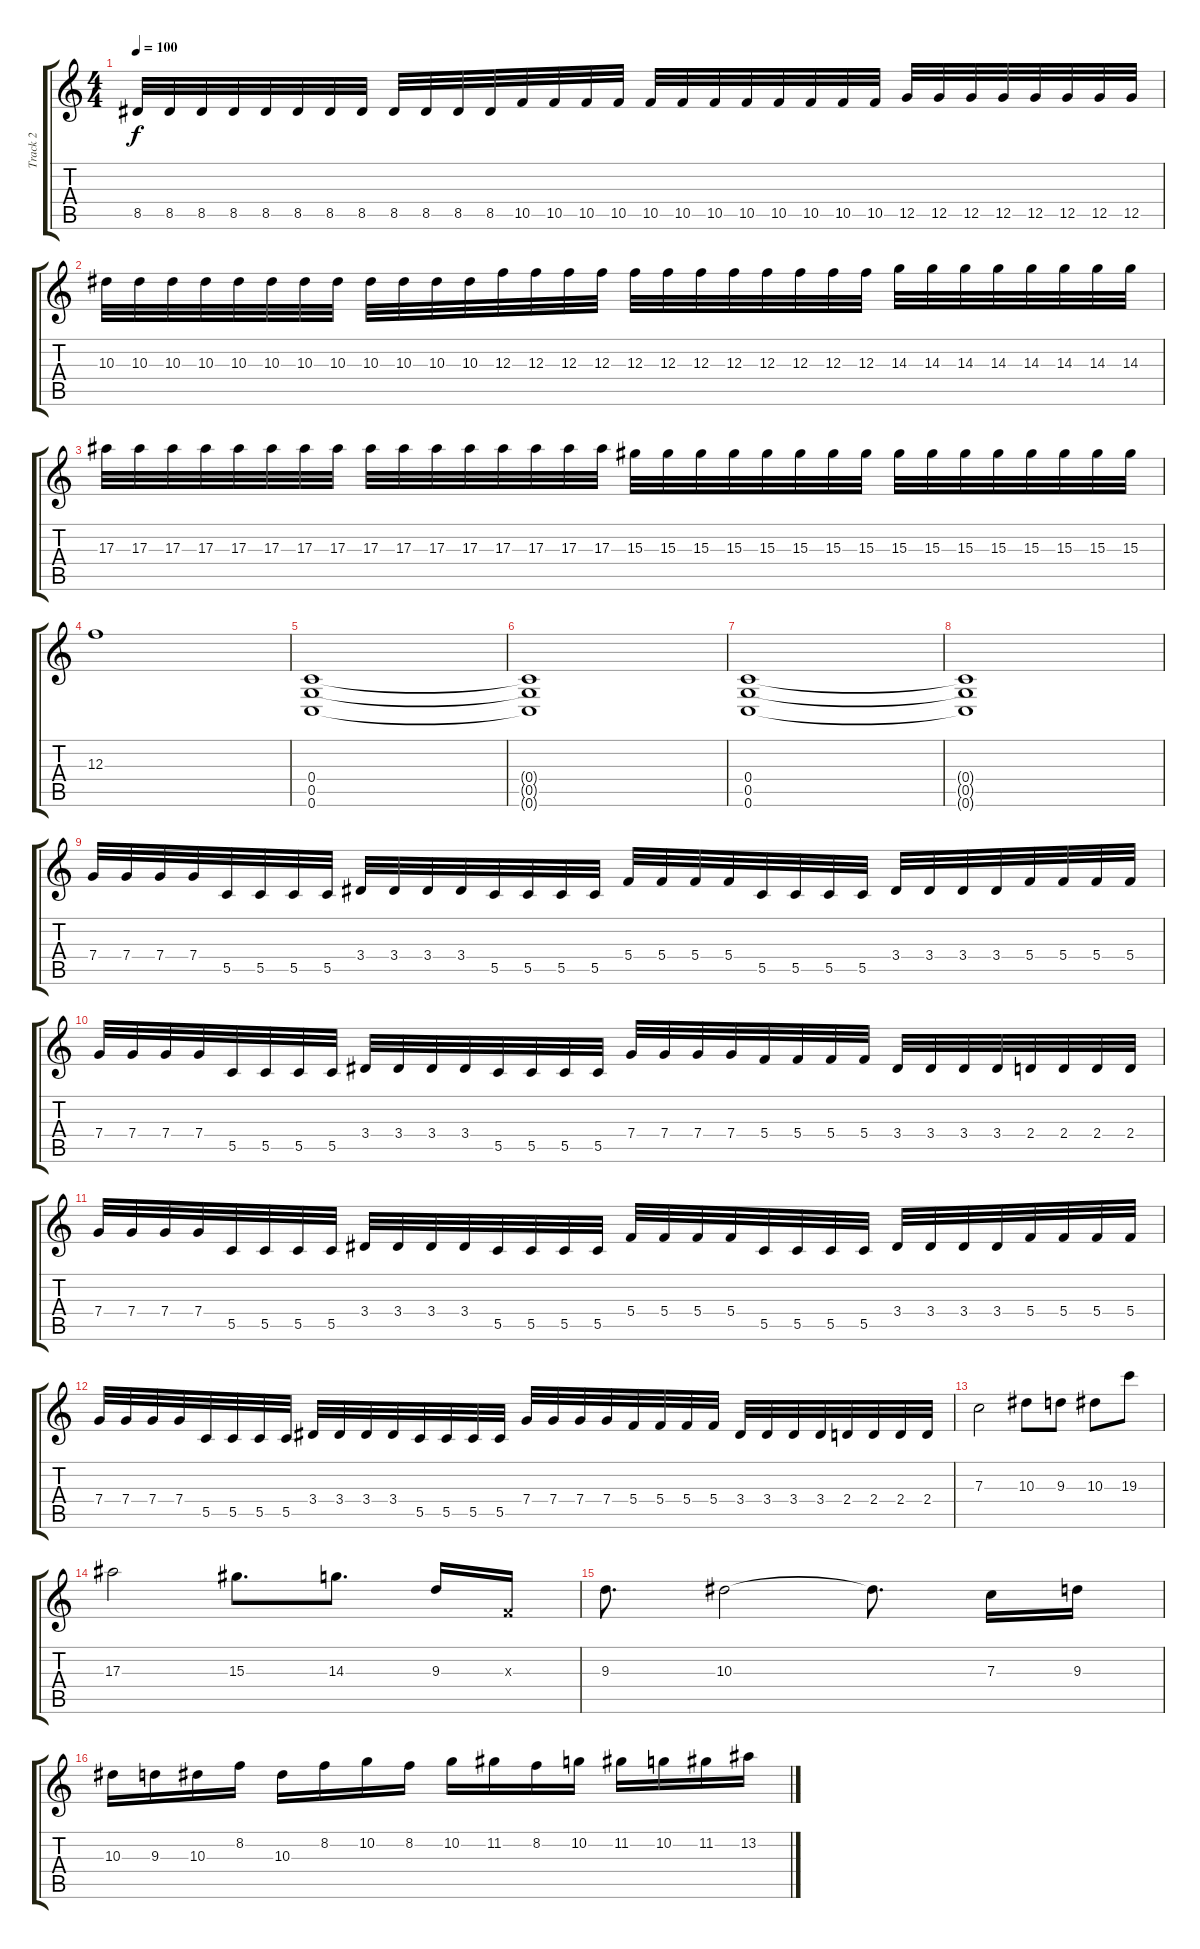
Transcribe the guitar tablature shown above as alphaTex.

\track ("Track 2" "Track 2") {instrument distortionguitar}
\staff {score tabs}
\tuning (D4 A3 F3 C3 G2 C2) {hide}
\ts (4 4)
\tempo 100
\clef g2
\ks c
8.5.32{dy f} 8.5.32 8.5.32 8.5.32 8.5.32 8.5.32 8.5.32 8.5.32 8.5.32 8.5.32 8.5.32 8.5.32 10.5.32 10.5.32 10.5.32 10.5.32 10.5.32 10.5.32 10.5.32 10.5.32 10.5.32 10.5.32 10.5.32 10.5.32 12.5.32 12.5.32 12.5.32 12.5.32 12.5.32 12.5.32 12.5.32 12.5.32 |
10.3.32 10.3.32 10.3.32 10.3.32 10.3.32 10.3.32 10.3.32 10.3.32 10.3.32 10.3.32 10.3.32 10.3.32 12.3.32 12.3.32 12.3.32 12.3.32 12.3.32 12.3.32 12.3.32 12.3.32 12.3.32 12.3.32 12.3.32 12.3.32 14.3.32 14.3.32 14.3.32 14.3.32 14.3.32 14.3.32 14.3.32 14.3.32 |
17.3.32 17.3.32 17.3.32 17.3.32 17.3.32 17.3.32 17.3.32 17.3.32 17.3.32 17.3.32 17.3.32 17.3.32 17.3.32 17.3.32 17.3.32 17.3.32 15.3.32 15.3.32 15.3.32 15.3.32 15.3.32 15.3.32 15.3.32 15.3.32 15.3.32 15.3.32 15.3.32 15.3.32 15.3.32 15.3.32 15.3.32 15.3.32 |
12.3.1 |
(0.4 0.5 0.6).1 |
(0.4{t} 0.5{t} 0.6{t}).1 |
(0.4 0.5 0.6).1 |
(0.4{t} 0.5{t} 0.6{t}).1 |
7.4.32 7.4.32 7.4.32 7.4.32 5.5.32 5.5.32 5.5.32 5.5.32 3.4.32 3.4.32 3.4.32 3.4.32 5.5.32 5.5.32 5.5.32 5.5.32 5.4.32 5.4.32 5.4.32 5.4.32 5.5.32 5.5.32 5.5.32 5.5.32 3.4.32 3.4.32 3.4.32 3.4.32 5.4.32 5.4.32 5.4.32 5.4.32 |
7.4.32 7.4.32 7.4.32 7.4.32 5.5.32 5.5.32 5.5.32 5.5.32 3.4.32 3.4.32 3.4.32 3.4.32 5.5.32 5.5.32 5.5.32 5.5.32 7.4.32 7.4.32 7.4.32 7.4.32 5.4.32 5.4.32 5.4.32 5.4.32 3.4.32 3.4.32 3.4.32 3.4.32 2.4.32 2.4.32 2.4.32 2.4.32 |
7.4.32 7.4.32 7.4.32 7.4.32 5.5.32 5.5.32 5.5.32 5.5.32 3.4.32 3.4.32 3.4.32 3.4.32 5.5.32 5.5.32 5.5.32 5.5.32 5.4.32 5.4.32 5.4.32 5.4.32 5.5.32 5.5.32 5.5.32 5.5.32 3.4.32 3.4.32 3.4.32 3.4.32 5.4.32 5.4.32 5.4.32 5.4.32 |
7.4.32 7.4.32 7.4.32 7.4.32 5.5.32 5.5.32 5.5.32 5.5.32 3.4.32 3.4.32 3.4.32 3.4.32 5.5.32 5.5.32 5.5.32 5.5.32 7.4.32 7.4.32 7.4.32 7.4.32 5.4.32 5.4.32 5.4.32 5.4.32 3.4.32 3.4.32 3.4.32 3.4.32 2.4.32 2.4.32 2.4.32 2.4.32 |
7.3.2 10.3.8 9.3.8 10.3.8 19.3.8 |
17.3.2 15.3.8{d} 14.3.8{d} 9.3.16 0.3{x}.16 |
9.3.8{d} 10.3.2 10.3{t}.8{d} 7.3.16 9.3.16 |
10.3.16 9.3.16 10.3.16 8.2.16 10.3.16 8.2.16 10.2.16 8.2.16 10.2.16 11.2.16 8.2.16 10.2.16 11.2.16 10.2.16 11.2.16 13.2.16
